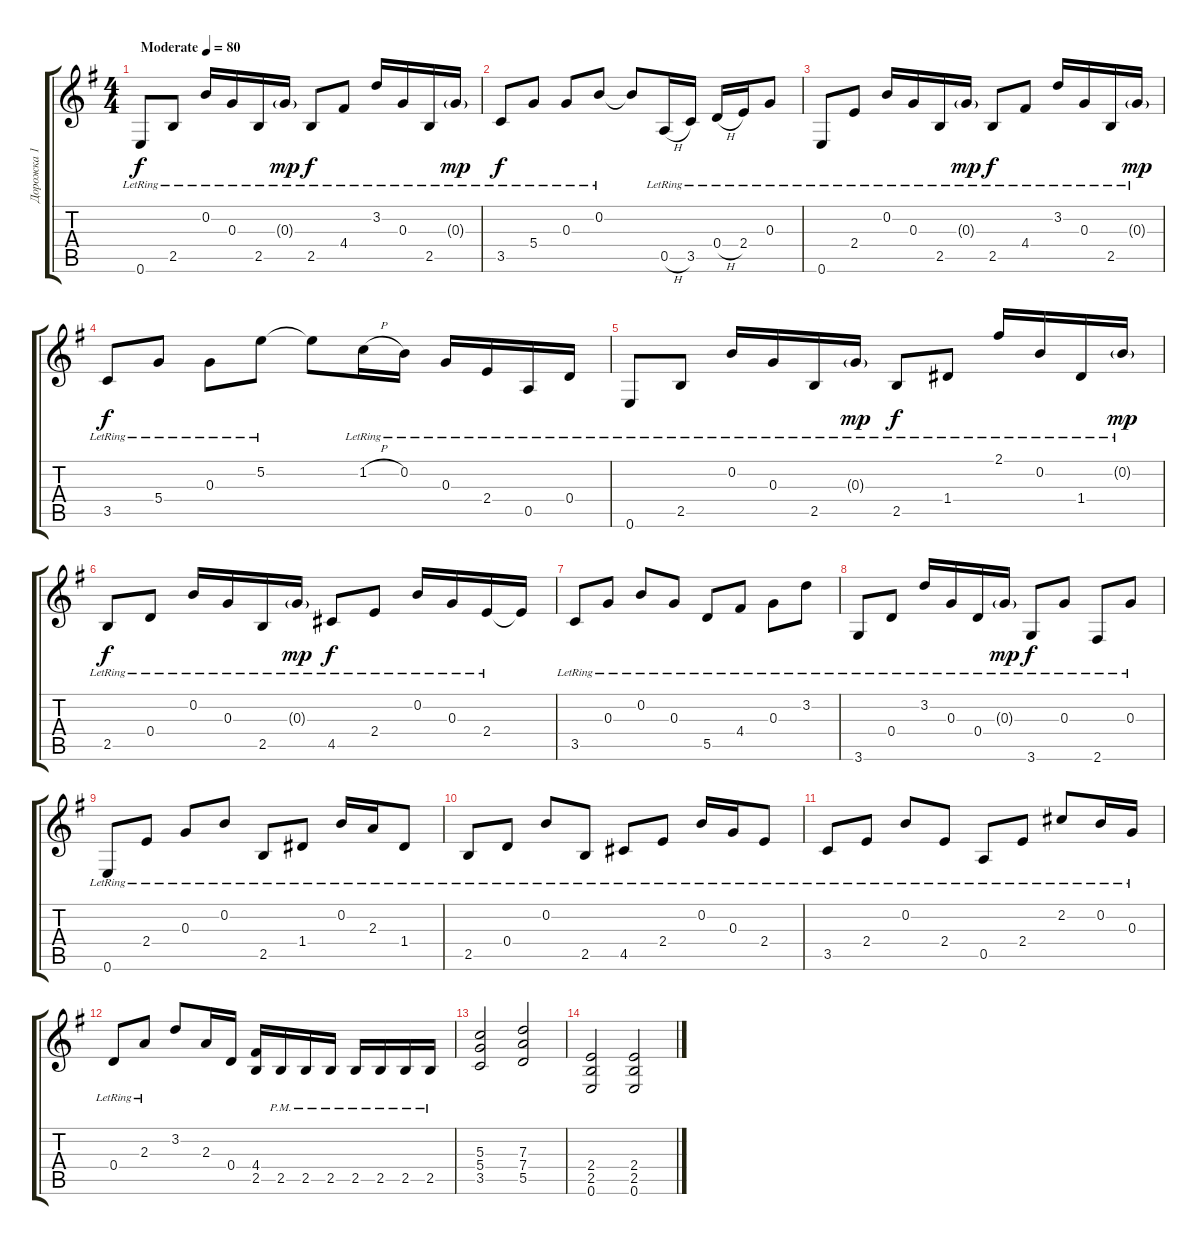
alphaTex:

\track ("Дорожка 1" "Дорожка 1") {instrument electricguitarclean}
\staff {score tabs}
\tuning (E4 B3 G3 D3 A2 E2) {hide}
\ts (4 4)
\tempo (80 "Moderate")
\clef g2
\ks eminor
0.6{lr}.8{dy f instrument electricguitarclean} 2.5{lr}.8 0.2{lr}.16 0.3{lr}.16 2.5{lr}.16 0.3{g lr}.16{dy mp} 2.5{lr}.8{dy f} 4.4{lr}.8 3.2{lr}.16 0.3{lr}.16 2.5{lr}.16 0.3{g lr}.16{dy mp} |
3.5{lr}.8{dy f} 5.4{lr}.8 0.3{lr}.8 0.2{lr}.8 0.2{t}.8 0.5{h lr}.16 3.5{lr}.16 0.4{h lr}.16 2.4{lr}.16 0.3{lr}.8 |
0.6{lr}.8 2.4{lr}.8 0.2{lr}.16 0.3{lr}.16 2.5{lr}.16 0.3{g lr}.16{dy mp} 2.5{lr}.8{dy f} 4.4{lr}.8 3.2{lr}.16 0.3{lr}.16 2.5{lr}.16 0.3{g lr}.16{dy mp} |
3.5{lr}.8{dy f} 5.4{lr}.8 0.3{lr}.8 5.2{lr}.8 5.2{t}.8 1.2{h lr}.16 0.2{lr}.16 0.3{lr}.16 2.4{lr}.16 0.5{lr}.16 0.4{lr}.16 |
0.6{lr}.8 2.5{lr}.8 0.2{lr}.16 0.3{lr}.16 2.5{lr}.16 0.3{g lr}.16{dy mp} 2.5{lr}.8{dy f} 1.4{lr}.8 2.1{lr}.16 0.2{lr}.16 1.4{lr}.16 0.2{g lr}.16{dy mp} |
2.5{lr}.8{dy f} 0.4{lr}.8 0.2{lr}.16 0.3{lr}.16 2.5{lr}.16 0.3{g lr}.16{dy mp} 4.5{lr}.8{dy f} 2.4{lr}.8 0.2{lr}.16 0.3{lr}.16 2.4{lr}.16 2.4{t}.16 |
3.5{lr}.8 0.3{lr}.8 0.2{lr}.8 0.3{lr}.8 5.5{lr}.8 4.4{lr}.8 0.3{lr}.8 3.2{lr}.8 |
3.6{lr}.8 0.4{lr}.8 3.2{lr}.16 0.3{lr}.16 0.4{lr}.16 0.3{g lr}.16{dy mp} 3.6{lr}.8{dy f} 0.3{lr}.8 2.6{lr}.8 0.3{lr}.8 |
0.6{lr}.8 2.4{lr}.8 0.3{lr}.8 0.2{lr}.8 2.5{lr}.8 1.4{lr}.8 0.2{lr}.16 2.3{lr}.16 1.4{lr}.8 |
2.5{lr}.8 0.4{lr}.8 0.2{lr}.8 2.5{lr}.8 4.5{lr}.8 2.4{lr}.8 0.2{lr}.16 0.3{lr}.16 2.4{lr}.8 |
3.5{lr}.8 2.4{lr}.8 0.2{lr}.8 2.4{lr}.8 0.5{lr}.8 2.4{lr}.8 2.2{lr}.8 0.2{lr}.16 0.3{lr}.16 |
0.4{lr}.8 2.3{lr}.8 3.2.8 2.3.16 0.4.16 (4.4 2.5).16{instrument distortionguitar} 2.5{pm}.16 2.5{pm}.16 2.5{pm}.16 2.5{pm}.16 2.5{pm}.16 2.5{pm}.16 2.5{pm}.16 |
(5.3 5.4 3.5).2 (7.3 7.4 5.5).2 |
(2.4 2.5 0.6).2 (2.4 2.5 0.6).2
